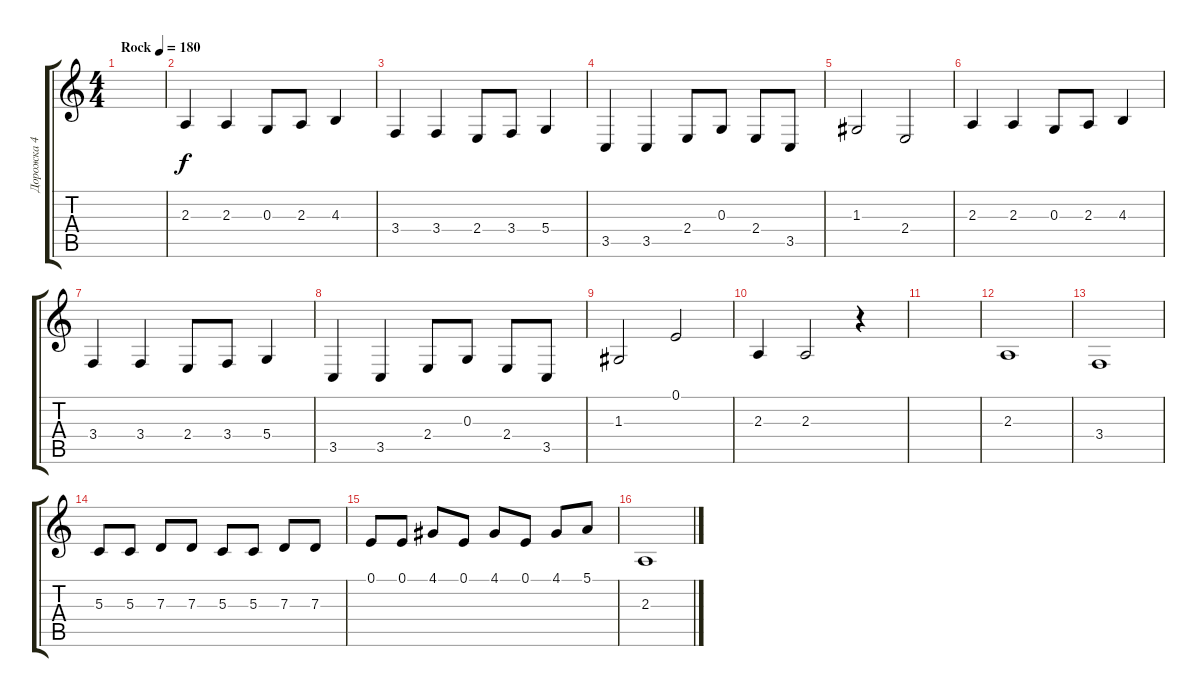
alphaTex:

\track ("Дорожка 4" "Дорожка 4") {instrument violin}
\staff {score tabs}
\tuning (E4 B3 G3 D3 A2 E2) {hide}
\ts (4 4)
\tempo (180 "Rock")
\clef g2
\ks c
|
2.3.4 2.3.4 0.3.8 2.3.8 4.3.4 |
3.4.4 3.4.4 2.4.8 3.4.8 5.4.4 |
3.5.4 3.5.4 2.4.8 0.3.8 2.4.8 3.5.8 |
1.3.2 2.4.2 |
2.3.4 2.3.4 0.3.8 2.3.8 4.3.4 |
3.4.4 3.4.4 2.4.8 3.4.8 5.4.4 |
3.5.4 3.5.4 2.4.8 0.3.8 2.4.8 3.5.8 |
1.3.2 0.1.2 |
2.3.4 2.3.2 r.4 |
|
2.3.1 |
3.4.1 |
5.3.8 5.3.8 7.3.8 7.3.8 5.3.8 5.3.8 7.3.8 7.3.8 |
0.1.8 0.1.8 4.1.8 0.1.8 4.1.8 0.1.8 4.1.8 5.1.8 |
2.3.1
